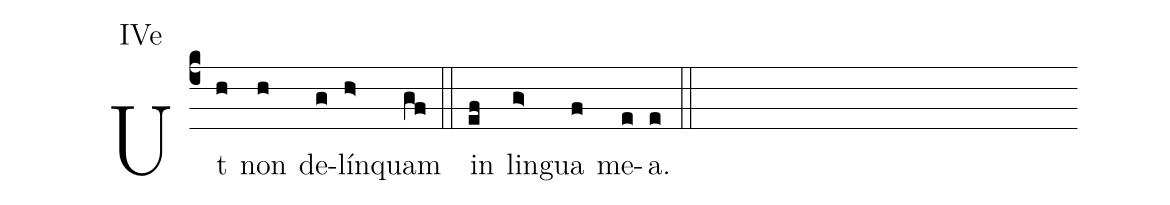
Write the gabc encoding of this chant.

annotation: IVe;
%%
(c4)Ut(h) non(h) de(g)lín(h>)quam(gf) (::) in(ef) lin(g>)gua(f) me(e)a.(e) (::)
